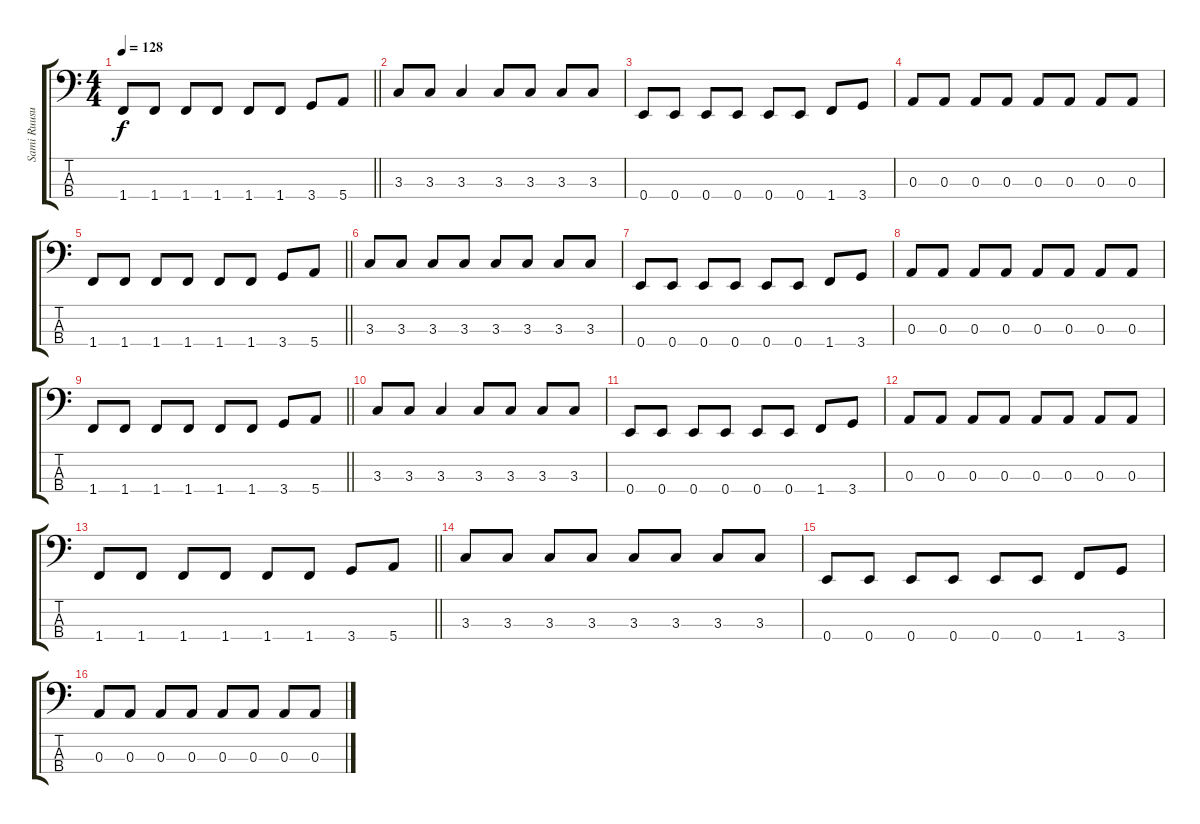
\track ("Sami Ruusukallio" "Sami Ruusu") {instrument electricbassfinger}
\staff {score tabs}
\tuning (G2 D2 A1 E1) {hide}
\ts (4 4)
\tempo 128
\clef f4
\barLineRight lightlight
\ks c
1.4.8{dy f} 1.4.8 1.4.8 1.4.8 1.4.8 1.4.8 3.4.8 5.4.8 |
3.3.8 3.3.8 3.3.4 3.3.8 3.3.8 3.3.8 3.3.8 |
0.4.8 0.4.8 0.4.8 0.4.8 0.4.8 0.4.8 1.4.8 3.4.8 |
0.3.8 0.3.8 0.3.8 0.3.8 0.3.8 0.3.8 0.3.8 0.3.8 |
\barLineRight lightlight
1.4.8 1.4.8 1.4.8 1.4.8 1.4.8 1.4.8 3.4.8 5.4.8 |
3.3.8 3.3.8 3.3.8 3.3.8 3.3.8 3.3.8 3.3.8 3.3.8 |
0.4.8 0.4.8 0.4.8 0.4.8 0.4.8 0.4.8 1.4.8 3.4.8 |
0.3.8 0.3.8 0.3.8 0.3.8 0.3.8 0.3.8 0.3.8 0.3.8 |
\barLineRight lightlight
1.4.8 1.4.8 1.4.8 1.4.8 1.4.8 1.4.8 3.4.8 5.4.8 |
3.3.8 3.3.8 3.3.4 3.3.8 3.3.8 3.3.8 3.3.8 |
0.4.8 0.4.8 0.4.8 0.4.8 0.4.8 0.4.8 1.4.8 3.4.8 |
0.3.8 0.3.8 0.3.8 0.3.8 0.3.8 0.3.8 0.3.8 0.3.8 |
\barLineRight lightlight
1.4.8 1.4.8 1.4.8 1.4.8 1.4.8 1.4.8 3.4.8 5.4.8 |
3.3.8 3.3.8 3.3.8 3.3.8 3.3.8 3.3.8 3.3.8 3.3.8 |
0.4.8 0.4.8 0.4.8 0.4.8 0.4.8 0.4.8 1.4.8 3.4.8 |
0.3.8 0.3.8 0.3.8 0.3.8 0.3.8 0.3.8 0.3.8 0.3.8
